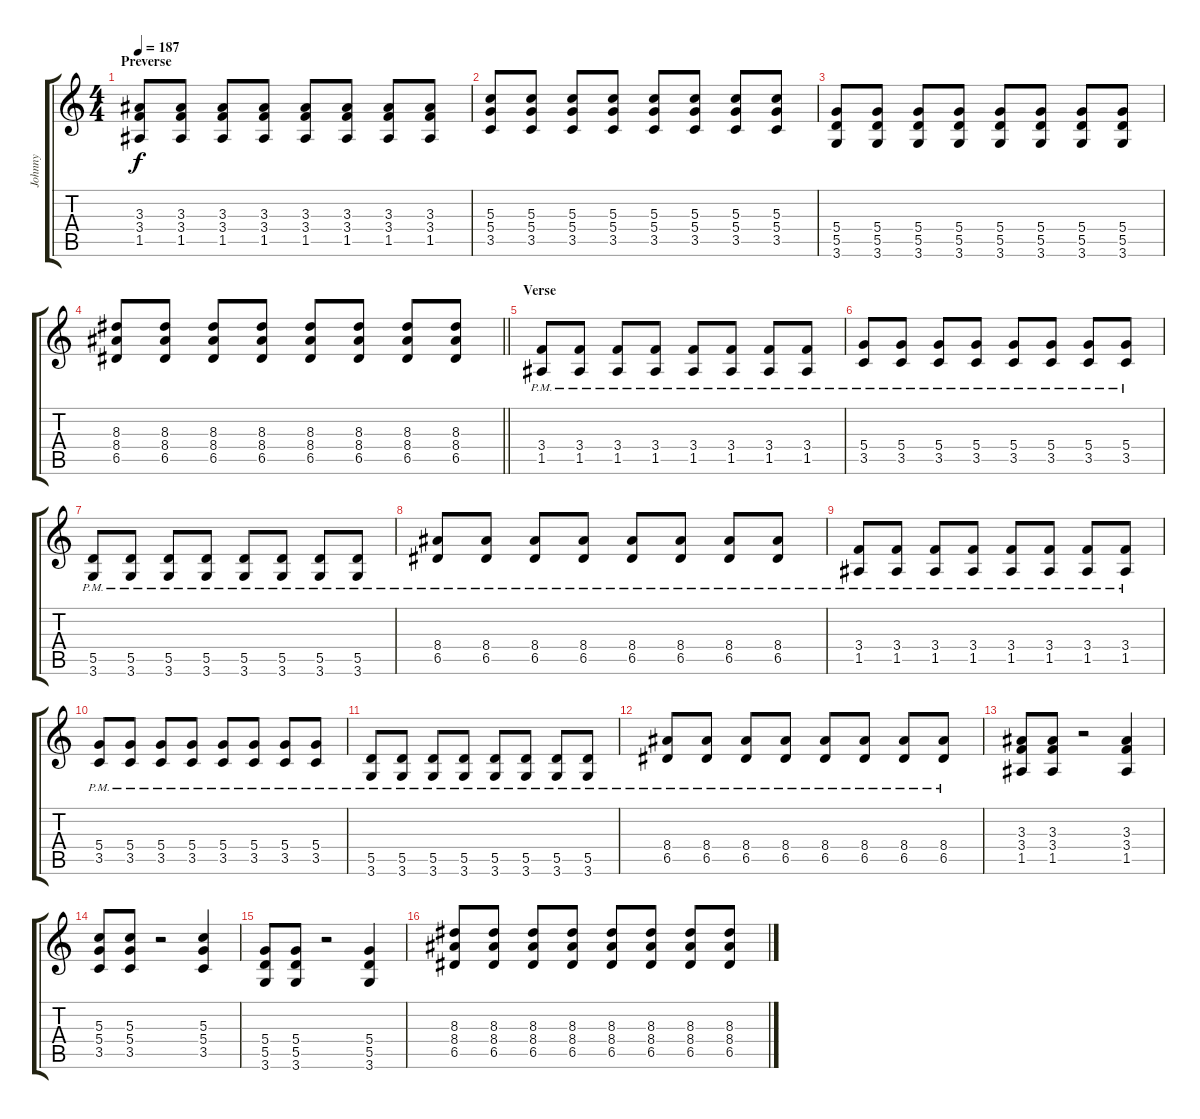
\track ("Johnny" "Johnny") {instrument distortionguitar}
\staff {score tabs}
\tuning (E4 B3 G3 D3 A2 E2) {hide}
\ts (4 4)
\section ("" "Preverse")
\tempo 187
\clef g2
\ks c
(3.3 3.4 1.5).8{dy f} (3.3 3.4 1.5).8 (3.3 3.4 1.5).8 (3.3 3.4 1.5).8 (3.3 3.4 1.5).8 (3.3 3.4 1.5).8 (3.3 3.4 1.5).8 (3.3 3.4 1.5).8 |
(5.3 5.4 3.5).8 (5.3 5.4 3.5).8 (5.3 5.4 3.5).8 (5.3 5.4 3.5).8 (5.3 5.4 3.5).8 (5.3 5.4 3.5).8 (5.3 5.4 3.5).8 (5.3 5.4 3.5).8 |
(5.4 5.5 3.6).8 (5.4 5.5 3.6).8 (5.4 5.5 3.6).8 (5.4 5.5 3.6).8 (5.4 5.5 3.6).8 (5.4 5.5 3.6).8 (5.4 5.5 3.6).8 (5.4 5.5 3.6).8 |
\barLineRight lightlight
(8.3 8.4 6.5).8 (8.3 8.4 6.5).8 (8.3 8.4 6.5).8 (8.3 8.4 6.5).8 (8.3 8.4 6.5).8 (8.3 8.4 6.5).8 (8.3 8.4 6.5).8 (8.3 8.4 6.5).8 |
\section ("" "Verse")
(3.4 1.5{pm}).8 (3.4 1.5{pm}).8 (3.4 1.5{pm}).8 (3.4 1.5{pm}).8 (3.4 1.5{pm}).8 (3.4 1.5{pm}).8 (3.4 1.5{pm}).8 (3.4 1.5{pm}).8 |
(5.4 3.5{pm}).8 (5.4 3.5{pm}).8 (5.4 3.5{pm}).8 (5.4 3.5{pm}).8 (5.4 3.5{pm}).8 (5.4 3.5{pm}).8 (5.4 3.5{pm}).8 (5.4 3.5{pm}).8 |
(5.5 3.6{pm}).8 (5.5 3.6{pm}).8 (5.5 3.6{pm}).8 (5.5 3.6{pm}).8 (5.5 3.6{pm}).8 (5.5 3.6{pm}).8 (5.5 3.6{pm}).8 (5.5 3.6{pm}).8 |
(8.4 6.5{pm}).8 (8.4 6.5{pm}).8 (8.4 6.5{pm}).8 (8.4 6.5{pm}).8 (8.4 6.5{pm}).8 (8.4 6.5{pm}).8 (8.4 6.5{pm}).8 (8.4 6.5{pm}).8 |
(3.4 1.5{pm}).8 (3.4 1.5{pm}).8 (3.4 1.5{pm}).8 (3.4 1.5{pm}).8 (3.4 1.5{pm}).8 (3.4 1.5{pm}).8 (3.4 1.5{pm}).8 (3.4 1.5{pm}).8 |
(5.4 3.5{pm}).8 (5.4 3.5{pm}).8 (5.4 3.5{pm}).8 (5.4 3.5{pm}).8 (5.4 3.5{pm}).8 (5.4 3.5{pm}).8 (5.4 3.5{pm}).8 (5.4 3.5{pm}).8 |
(5.5 3.6{pm}).8 (5.5 3.6{pm}).8 (5.5 3.6{pm}).8 (5.5 3.6{pm}).8 (5.5 3.6{pm}).8 (5.5 3.6{pm}).8 (5.5 3.6{pm}).8 (5.5 3.6{pm}).8 |
(8.4 6.5{pm}).8 (8.4 6.5{pm}).8 (8.4 6.5{pm}).8 (8.4 6.5{pm}).8 (8.4 6.5{pm}).8 (8.4 6.5{pm}).8 (8.4 6.5{pm}).8 (8.4 6.5{pm}).8 |
(3.3 3.4 1.5).8 (3.3 3.4 1.5).8 r.2 (3.3 3.4 1.5).4 |
(5.3 5.4 3.5).8 (5.3 5.4 3.5).8 r.2 (5.3 5.4 3.5).4 |
(5.4 5.5 3.6).8 (5.4 5.5 3.6).8 r.2 (5.4 5.5 3.6).4 |
(8.3 8.4 6.5).8 (8.3 8.4 6.5).8 (8.3 8.4 6.5).8 (8.3 8.4 6.5).8 (8.3 8.4 6.5).8 (8.3 8.4 6.5).8 (8.3 8.4 6.5).8 (8.3 8.4 6.5).8
